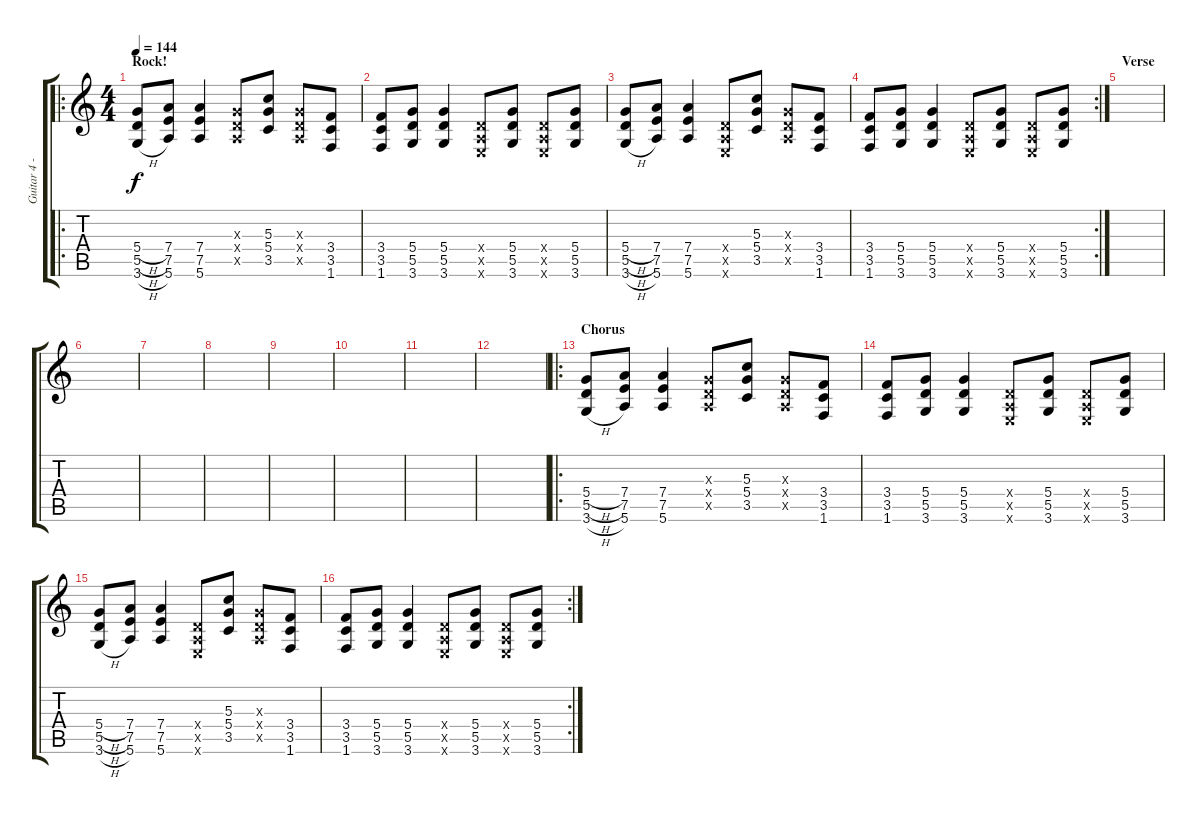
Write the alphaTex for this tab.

\track ("Guitar 4 - Distortion" "Guitar 4 -") {instrument overdrivenguitar}
\staff {score tabs}
\tuning (E4 B3 G3 D3 A2 E2) {hide}
\ro
\ts (4 4)
\section ("" "Rock!")
\tempo 144
\clef g2
\ks c
(5.4{h} 5.5{h} 3.6{h}).8{dy f} (7.4 7.5 5.6).8 (7.4 7.5 5.6).4 (0.3{x} 0.4{x} 0.5{x}).8 (5.3 5.4 3.5).8 (0.3{x} 0.4{x} 0.5{x}).8 (3.4 3.5 1.6).8 |
(3.4 3.5 1.6).8 (5.4 5.5 3.6).8 (5.4 5.5 3.6).4 (0.4{x} 0.5{x} 0.6{x}).8 (5.4 5.5 3.6).8 (0.4{x} 0.5{x} 0.6{x}).8 (5.4 5.5 3.6).8 |
(5.4{h} 5.5{h} 3.6{h}).8 (7.4 7.5 5.6).8 (7.4 7.5 5.6).4 (0.4{x} 0.5{x} 0.6{x}).8 (5.3 5.4 3.5).8 (0.3{x} 0.4{x} 0.5{x}).8 (3.4 3.5 1.6).8 |
\rc 2
(3.4 3.5 1.6).8 (5.4 5.5 3.6).8 (5.4 5.5 3.6).4 (0.4{x} 0.5{x} 0.6{x}).8 (5.4 5.5 3.6).8 (0.4{x} 0.5{x} 0.6{x}).8 (5.4 5.5 3.6).8 |
\section ("" "Verse")
|
|
|
|
|
|
|
|
\ro
\section ("" "Chorus")
(5.4{h} 5.5{h} 3.6{h}).8 (7.4 7.5 5.6).8 (7.4 7.5 5.6).4 (0.3{x} 0.4{x} 0.5{x}).8 (5.3 5.4 3.5).8 (0.3{x} 0.4{x} 0.5{x}).8 (3.4 3.5 1.6).8 |
(3.4 3.5 1.6).8 (5.4 5.5 3.6).8 (5.4 5.5 3.6).4 (0.4{x} 0.5{x} 0.6{x}).8 (5.4 5.5 3.6).8 (0.4{x} 0.5{x} 0.6{x}).8 (5.4 5.5 3.6).8 |
(5.4{h} 5.5{h} 3.6{h}).8 (7.4 7.5 5.6).8 (7.4 7.5 5.6).4 (0.4{x} 0.5{x} 0.6{x}).8 (5.3 5.4 3.5).8 (0.3{x} 0.4{x} 0.5{x}).8 (3.4 3.5 1.6).8 |
\rc 2
(3.4 3.5 1.6).8 (5.4 5.5 3.6).8 (5.4 5.5 3.6).4 (0.4{x} 0.5{x} 0.6{x}).8 (5.4 5.5 3.6).8 (0.4{x} 0.5{x} 0.6{x}).8 (5.4 5.5 3.6).8
